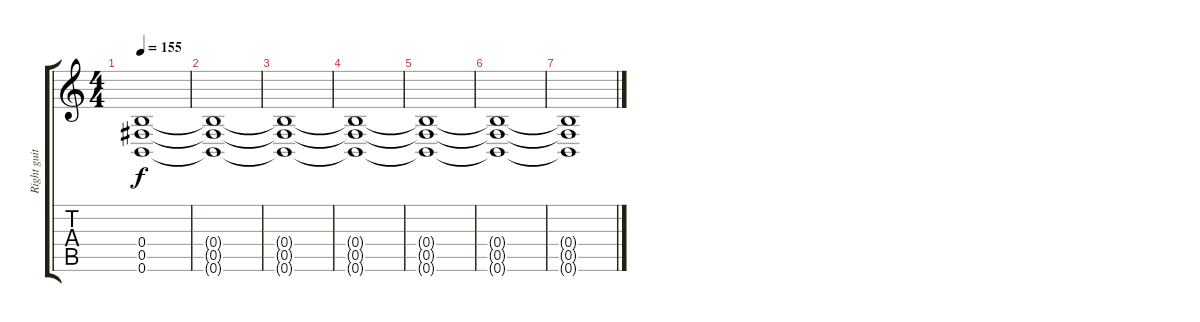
\track ("Right guitar" "Right guit") {instrument overdrivenguitar}
\staff {score tabs}
\tuning (Db4 Ab3 E3 B2 Gb2 B1) {hide}
\ts (4 4)
\tempo 155
\clef g2
\ks c
(0.4{t} 0.5{t} 0.6{t}).1{dy f} |
(0.4{t} 0.5{t} 0.6{t}).1 |
(0.4{t} 0.5{t} 0.6{t}).1 |
(0.4{t} 0.5{t} 0.6{t}).1 |
(0.4{t} 0.5{t} 0.6{t}).1 |
(0.4{t} 0.5{t} 0.6{t}).1 |
(0.4{t} 0.5{t} 0.6{t}).1
